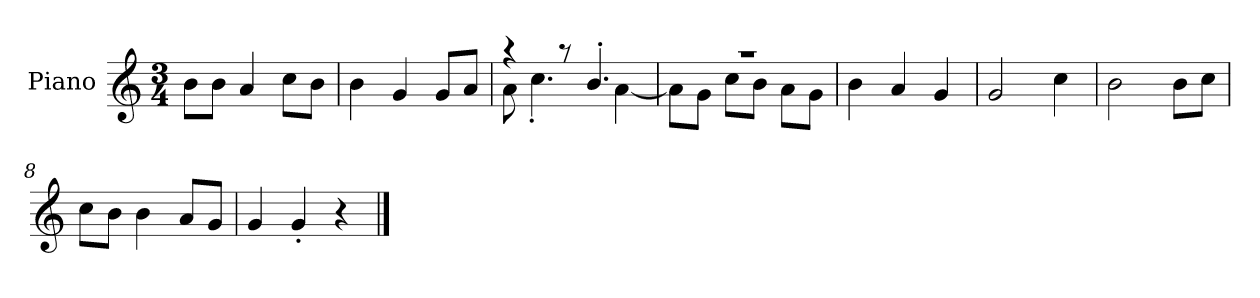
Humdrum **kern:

**kern
*part1
*staff1
*I"Piano
*I'P-no
*clefG2
*k[]
*M3/4
*MM176
=1
8b\L
8b\J
4a/
8cc\L
8b\J
=2
4b\
4g/
8g/L
8a/J
=3
*^
4r	8a\
.	4.cc'\
8r	.
4.b'/	.
.	[4a\
=4	=4
2.r	8a\L]
.	8g\J
.	8cc\L
.	8b\J
.	8a\L
.	8g\J
*v	*v
=5
4b\
4a/
4g/
=6
2g/
4cc\
=7
2b\
8b\L
8cc\J
=8
8cc\L
8b\J
4b\
8a/L
8g/J
!!LO:LB:g=z
=9
4g/
4g'/
4r
==
*-
